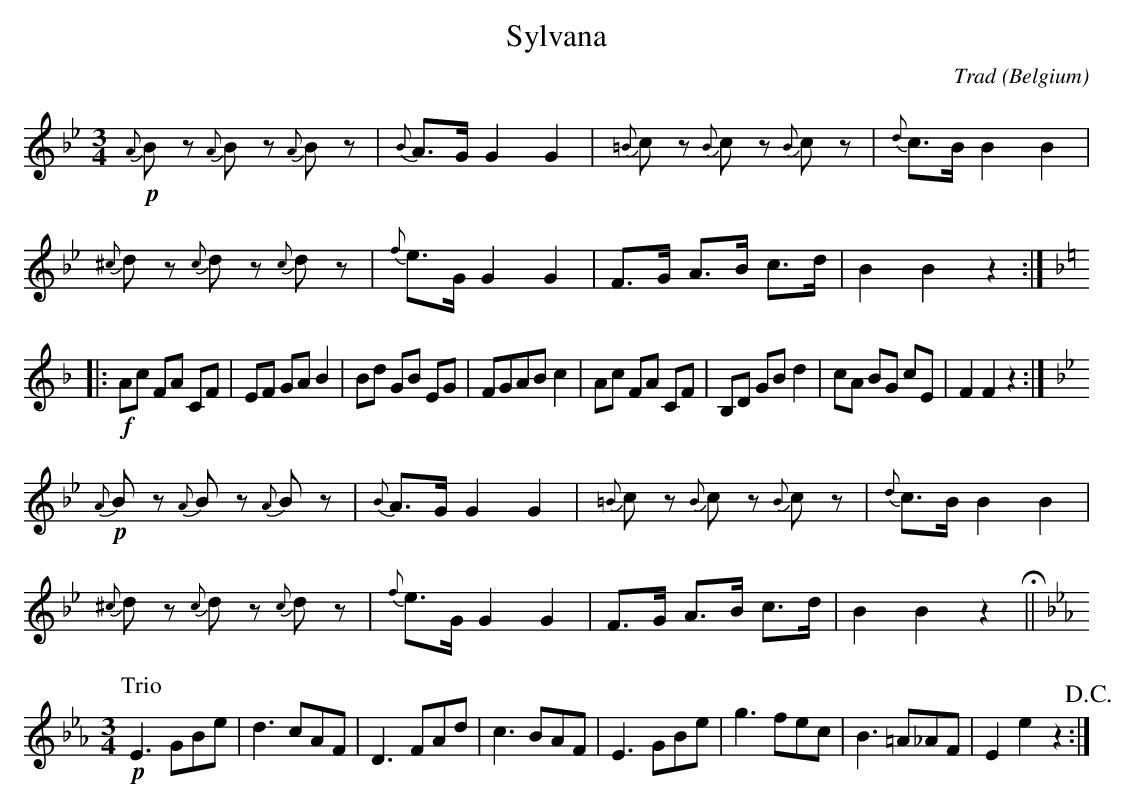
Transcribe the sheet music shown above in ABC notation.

X:1
T:Sylvana
C:Trad
O:Belgium
M:3/4
L:1/8
K:Bb
!p!{A}Bz {A}Bz {A}Bz|{B}A>G G2 G2|{=B}cz {B}cz {B}cz|{d}c>B B2 B2|
{^c}dz {c}dz {c}dz|{f}e>G G2 G2|F>G A>B c>d|B2 B2 z2:|
K:F
|:!f!Ac FA CF|EF GA B2|Bd GB EG|FGAB c2|Ac FA CF|B,D GB d2|cA BG cE|F2 F2 z2:|
K:Bb
!p!{A}Bz {A}Bz {A}Bz|{B}A>G G2 G2|{=B}cz {B}cz {B}cz|{d}c>B B2 B2|
{^c}dz {c}dz {c}dz|{f}e>G G2 G2|F>G A>B c>d|B2 B2 z2!fermata!||
K:Eb
M:3/4
P:Trio
!p!E2>G2Be|d2>c2AF|D2>F2Ad|c2>B2AF|E2>G2Be|g2>f2ec|B2>=A2_AF|E2e2z2!D.C.!:|]
